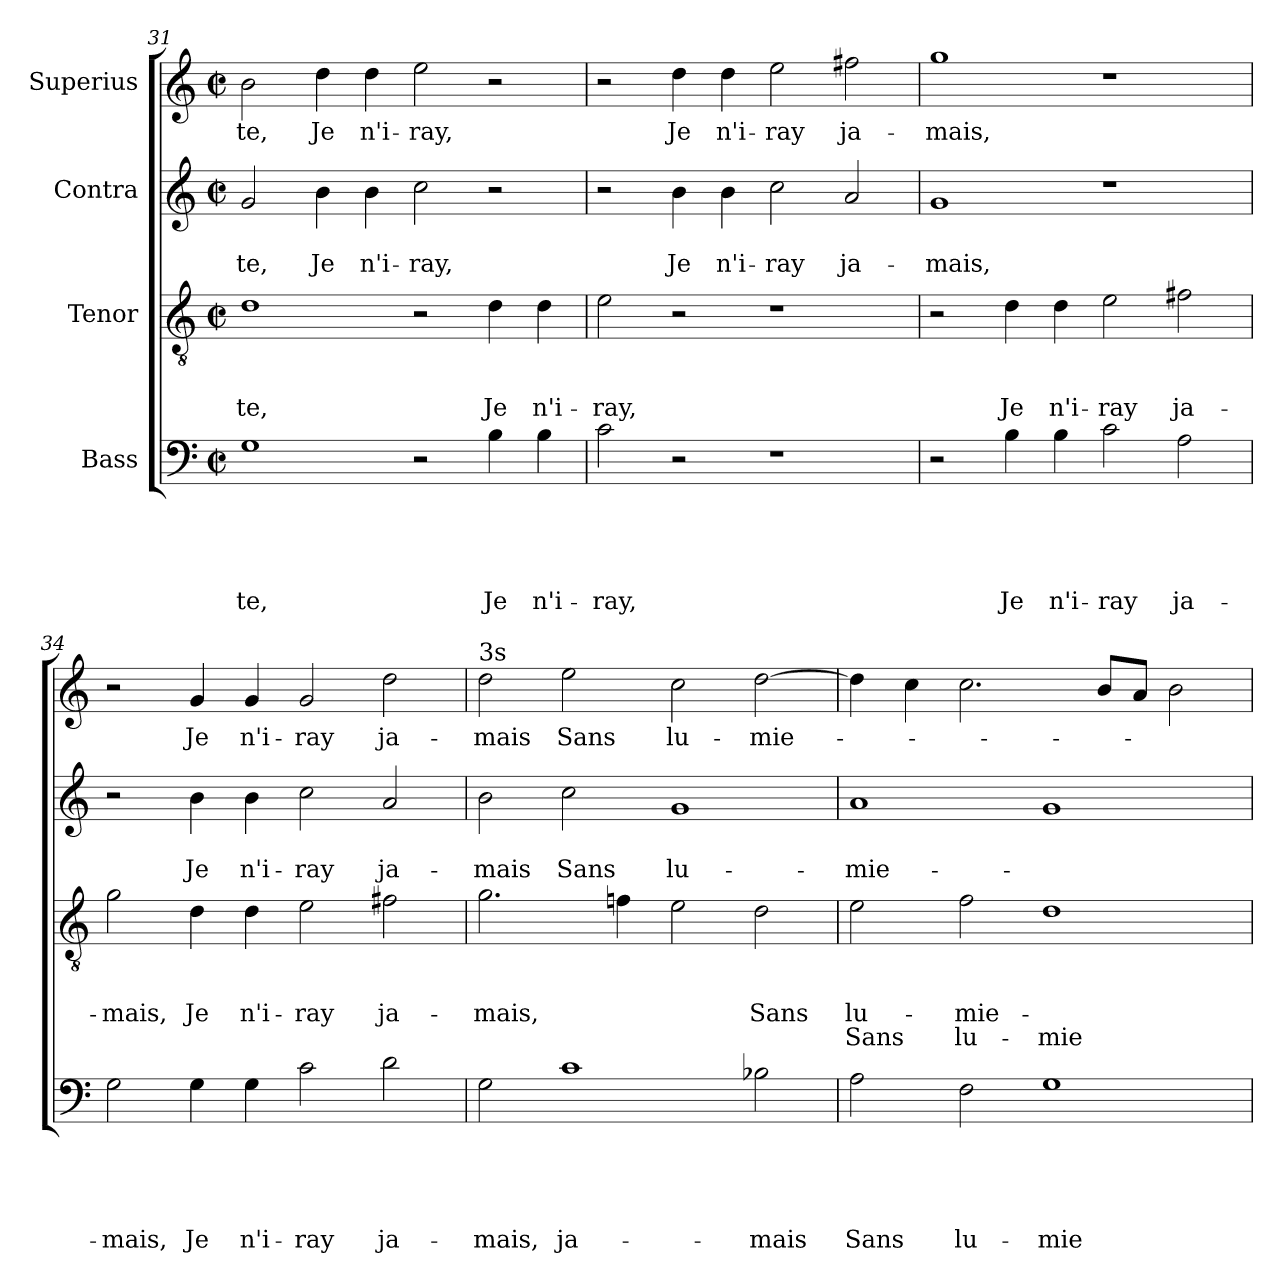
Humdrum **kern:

**kern	**text	**text	**text	**text	**text	**kern	**text	**text	**text	**text	**kern	**text	**text	**kern	**text
*part4	*part4	*part4	*part4	*part4	*part4	*part3	*part3	*part3	*part3	*part3	*part2	*part2	*part2	*part1	*part1
*staff4	*staff4	*staff4	*staff4	*staff4	*staff4	*staff3	*staff3	*staff3	*staff3	*staff3	*staff2	*staff2	*staff2	*staff1	*staff1
*I"Bass	*	*	*	*	*	*I"Tenor	*	*	*	*	*I"Contra	*	*	*I"Superius	*
*clefF4	*	*	*	*	*	*clefGv2	*	*	*	*	*clefG2	*	*	*clefG2	*
*k[]	*	*	*	*	*	*k[]	*	*	*	*	*k[]	*	*	*k[]	*
*C:	*	*	*	*	*	*C:	*	*	*	*	*C:	*	*	*C:	*
*M2/2	*	*	*	*	*	*M2/2	*	*	*	*	*M2/2	*	*	*M2/2	*
*met(c|)	*	*	*	*	*	*met(c|)	*	*	*	*	*met(c|)	*	*	*met(c|)	*
=31	=31	=31	=31	=31	=31	=31	=31	=31	=31	=31	=31	=31	=31	=31	=31
!	!	!	!	!	!LO:LY:b	!	!	!	!LO:LY:b	!	!	!	!LO:LY:b	!	!LO:LY:b
1G	.	.	.	.	-te,	1d	.	.	-te,	.	2g/	.	-te,	2b\	-te,
!	!	!	!	!	!	!	!	!	!	!	!	!	!LO:LY:b	!	!LO:LY:b
.	.	.	.	.	.	.	.	.	.	.	4b\	.	Je	4dd\	Je
!	!	!	!	!	!	!	!	!	!	!	!	!	!LO:LY:b	!	!LO:LY:b
.	.	.	.	.	.	.	.	.	.	.	4b\	.	n'i-	4dd\	n'i-
!	!	!	!	!	!	!	!	!	!	!	!	!	!LO:LY:b	!	!LO:LY:b
2r	.	.	.	.	.	2r	.	.	.	.	2cc\	.	-ray,	2ee\	-ray,
!	!	!	!	!	!LO:LY:b	!	!	!	!LO:LY:b	!	!	!	!	!	!
4B\	.	.	.	.	Je	4d\	.	.	Je	.	2r	.	.	2r	.
!	!	!	!	!	!LO:LY:b	!	!	!	!LO:LY:b	!	!	!	!	!	!
4B\	.	.	.	.	n'i-	4d\	.	.	n'i-	.	.	.	.	.	.
!!LO:LB:g=z
=32	=32	=32	=32	=32	=32	=32	=32	=32	=32	=32	=32	=32	=32	=32	=32
!	!	!	!	!	!LO:LY:b	!	!	!	!LO:LY:b	!	!	!	!	!	!
2c\	.	.	.	.	-ray,	2e\	.	.	-ray,	.	2r	.	.	2r	.
!	!	!	!	!	!	!	!	!	!	!	!	!	!LO:LY:b	!	!LO:LY:b
2r	.	.	.	.	.	2r	.	.	.	.	4b\	.	Je	4dd\	Je
!	!	!	!	!	!	!	!	!	!	!	!	!	!LO:LY:b	!	!LO:LY:b
.	.	.	.	.	.	.	.	.	.	.	4b\	.	n'i-	4dd\	n'i-
!	!	!	!	!	!	!	!	!	!	!	!	!	!LO:LY:b	!	!LO:LY:b
1r	.	.	.	.	.	1r	.	.	.	.	2cc\	.	-ray	2ee\	-ray
!	!	!	!	!	!	!	!	!	!	!	!	!	!LO:LY:b	!	!LO:LY:b
.	.	.	.	.	.	.	.	.	.	.	2a/	.	ja-	2ff#X\	ja-
=33	=33	=33	=33	=33	=33	=33	=33	=33	=33	=33	=33	=33	=33	=33	=33
!	!	!	!	!	!	!	!	!	!	!	!	!	!LO:LY:b	!	!LO:LY:b
2r	.	.	.	.	.	2r	.	.	.	.	1g	.	-mais,	1gg	-mais,
!	!	!	!	!	!LO:LY:b	!	!	!	!LO:LY:b	!	!	!	!	!	!
4B\	.	.	.	.	Je	4d\	.	.	Je	.	.	.	.	.	.
!	!	!	!	!	!LO:LY:b	!	!	!	!LO:LY:b	!	!	!	!	!	!
4B\	.	.	.	.	n'i-	4d\	.	.	n'i-	.	.	.	.	.	.
!	!	!	!	!	!LO:LY:b	!	!	!	!LO:LY:b	!	!	!	!	!	!
2c\	.	.	.	.	-ray	2e\	.	.	-ray	.	1r	.	.	1r	.
!	!	!	!	!	!LO:LY:b	!	!	!	!LO:LY:b	!	!	!	!	!	!
2A\	.	.	.	.	ja-	2f#X\	.	.	ja-	.	.	.	.	.	.
=34	=34	=34	=34	=34	=34	=34	=34	=34	=34	=34	=34	=34	=34	=34	=34
!	!	!	!	!	!LO:LY:b	!	!	!	!LO:LY:b	!	!	!	!	!	!
2G\	.	.	.	.	-mais,	2g\	.	.	-mais,	.	2r	.	.	2r	.
!	!	!	!	!	!LO:LY:b	!	!	!	!LO:LY:b	!	!	!	!LO:LY:b	!	!LO:LY:b
4G\	.	.	.	.	Je	4d\	.	.	Je	.	4b\	.	Je	4g/	Je
!	!	!	!	!	!LO:LY:b	!	!	!	!LO:LY:b	!	!	!	!LO:LY:b	!	!LO:LY:b
4G\	.	.	.	.	n'i-	4d\	.	.	n'i-	.	4b\	.	n'i-	4g/	n'i-
!	!	!	!	!	!LO:LY:b	!	!	!	!LO:LY:b	!	!	!	!LO:LY:b	!	!LO:LY:b
2c\	.	.	.	.	-ray	2e\	.	.	-ray	.	2cc\	.	-ray	2g/	-ray
!	!	!	!	!	!LO:LY:b	!	!	!	!LO:LY:b	!	!	!	!LO:LY:b	!	!LO:LY:b
2d\	.	.	.	.	ja-	2f#X\	.	.	ja-	.	2a/	.	ja-	2dd\	ja-
!!LO:LB:g=z
=35	=35	=35	=35	=35	=35	=35	=35	=35	=35	=35	=35	=35	=35	=35	=35
!	!	!	!	!	!	!	!	!	!	!	!	!	!	!LO:TX:a:t=3s	!
!	!	!	!	!	!LO:LY:b	!	!	!	!LO:LY:b	!	!	!	!LO:LY:b	!	!LO:LY:b
2G\	.	.	.	.	-mais,	2.g\	.	.	-mais,	.	2b\	.	-mais	2dd\	-mais
!	!	!	!	!	!LO:LY:b	!	!	!	!	!	!	!	!LO:LY:b	!	!LO:LY:b
1c	.	.	.	.	ja-	.	.	.	.	.	2cc\	.	Sans	2ee\	Sans
.	.	.	.	.	.	4fn\	.	.	.	.	.	.	.	.	.
!	!	!	!	!	!	!	!	!	!	!	!	!	!LO:LY:b	!	!LO:LY:b
.	.	.	.	.	.	2e\	.	.	.	.	1g	.	lu-	2cc\	lu-
!	!	!	!	!	!LO:LY:b	!	!	!	!LO:LY:b	!	!	!	!	!	!LO:LY:b
2B-X\	.	.	.	.	-mais	2d\	.	.	Sans	.	.	.	.	[>2dd\	-mie-
=36	=36	=36	=36	=36	=36	=36	=36	=36	=36	=36	=36	=36	=36	=36	=36
!	!	!	!	!	!LO:LY:b	!	!	!	!LO:LY:b	!LO:LY:b	!	!	!LO:LY:b	!	!
2A\	.	.	.	.	Sans	2e\	.	.	lu-	Sans	1a	.	-mie-	4dd\]	.
.	.	.	.	.	.	.	.	.	.	.	.	.	.	4cc\	.
!	!	!	!	!	!LO:LY:b	!	!	!	!LO:LY:b	!LO:LY:b	!	!	!	!	!
2F\	.	.	.	.	lu-	2f\	.	.	-mie-	lu-	.	.	.	2.cc\	.
!	!	!	!	!	!LO:LY:b	!	!	!	!	!LO:LY:b	!	!	!	!	!
1G	.	.	.	.	-mie-	1d	.	.	.	-mie-	1g	.	.	.	.
.	.	.	.	.	.	.	.	.	.	.	.	.	.	8b/L	.
.	.	.	.	.	.	.	.	.	.	.	.	.	.	8a/J	.
.	.	.	.	.	.	.	.	.	.	.	.	.	.	2b\	.
=	=	=	=	=	=	=	=	=	=	=	=	=	=	=	=
*-	*-	*-	*-	*-	*-	*-	*-	*-	*-	*-	*-	*-	*-	*-	*-
